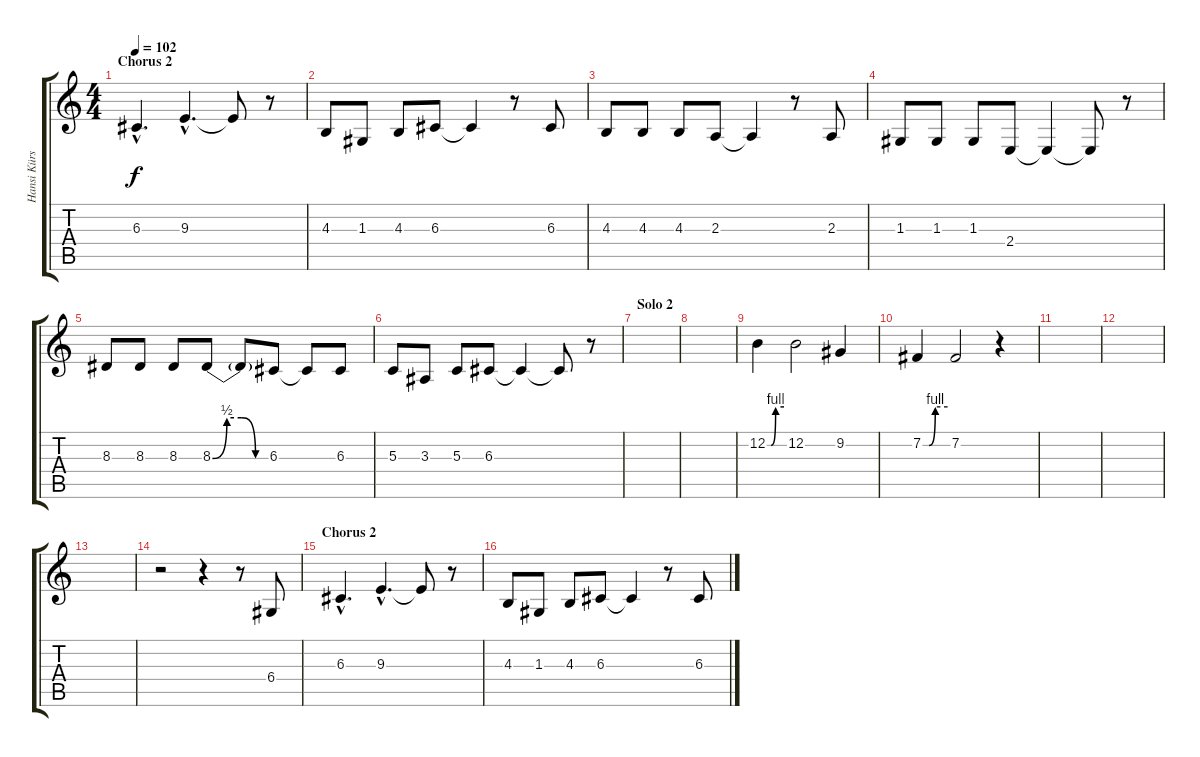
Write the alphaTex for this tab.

\track ("Hansi Kürsch" "Hansi Kürs") {instrument lead6voice}
\staff {score tabs}
\tuning (E4 B3 G3 D3 A2 E2) {hide}
\ts (4 4)
\section ("" "Chorus 2")
\tempo 102
\clef g2
\ks c
6.3{hac}.4{d dy f} 9.3{hac}.4{d} 9.3{t}.8 r.8 |
4.3.8 1.3.8 4.3.8 6.3.8 6.3{t}.4 r.8 6.3.8 |
4.3.8 4.3.8 4.3.8 2.3.8 2.3{t}.4 r.8 2.3.8 |
1.3.8 1.3.8 1.3.8 2.4.8 2.4{t}.4 2.4{t}.8 r.8 |
8.3.8 8.3.8 8.3.8 8.3{be (custom 0 0 15 2 30 2 45 0 60 0)}.8 8.3{t}.8 6.3.8 6.3{t}.8 6.3.8 |
5.3.8 3.3.8 5.3.8 6.3.8 6.3{t}.4 6.3{t}.8 r.8 |
\section ("" "Solo 2")
|
|
12.2{be (custom 0 0 14 0 30 4 60 4)}.4 12.2.2 9.2.4 |
7.2{be (custom 0 0 15 0 30 4 60 4)}.4 7.2.2 r.4 |
|
|
|
r.2 r.4 r.8 6.4.8 |
\section ("" "Chorus 2")
6.3{hac}.4{d} 9.3{hac}.4{d} 9.3{t}.8 r.8 |
4.3.8 1.3.8 4.3.8 6.3.8 6.3{t}.4 r.8 6.3.8
